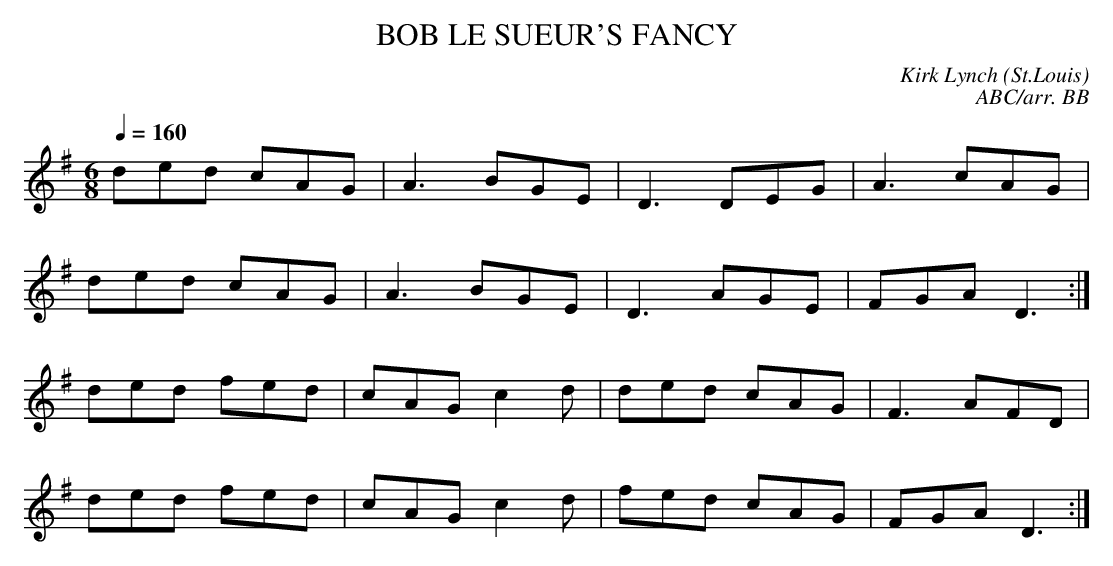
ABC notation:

X:1
T:BOB LE SUEUR'S FANCY
C:Kirk Lynch (St.Louis)
C:ABC/arr. BB
Q:1/4=160
M:6/8
L:1/8
K:Dmix
ded cAG|A3 BGE|D3 DEG|A3 cAG|
ded cAG|A3 BGE|D3 AGE|FGA D3 :|
ded fed|cAG c2 d|ded cAG|F3 AFD|
ded fed|cAG c2 d|fed cAG|FGA D3 :|
